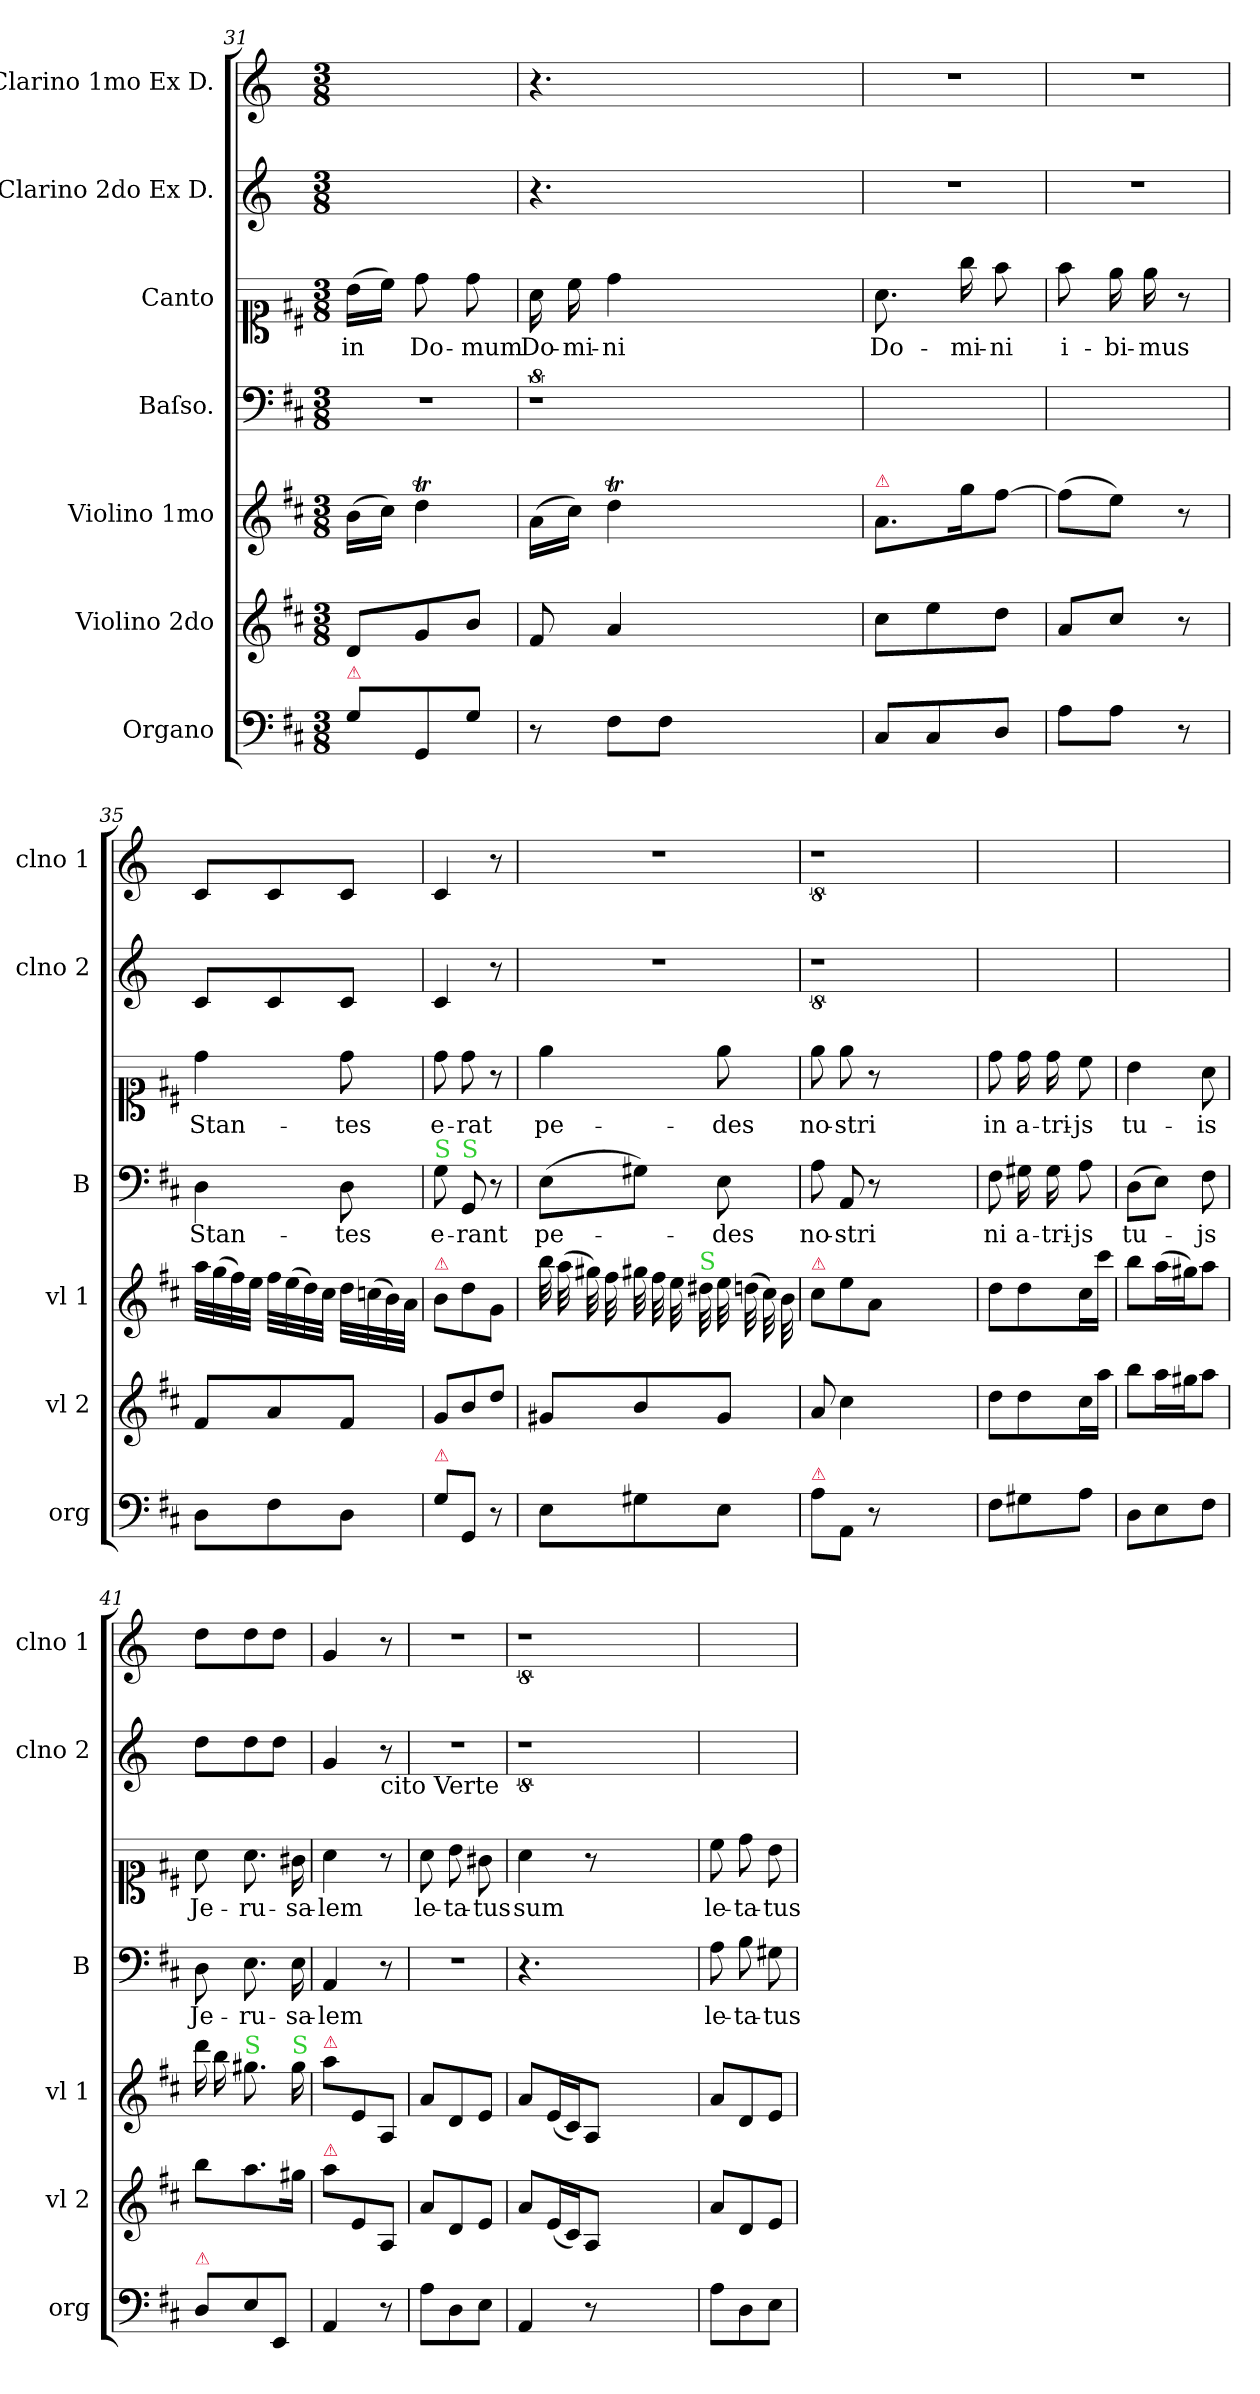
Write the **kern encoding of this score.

**kern	**kern	**kern	**kern	**text	**kern	**text	**kern	**kern
*part7	*part6	*part5	*part4	*part4	*part3	*part3	*part2	*part1
*staff7	*staff6	*staff5	*staff4	*staff4	*staff3	*staff3	*staff2	*staff1
*I"Organo	*I"Violino 2do	*I"Violino 1mo	*I"Baſso.	*	*I"Canto	*	*I"Clarino 2do Ex D.	*I"Clarino 1mo Ex D.
*I'org	*I'vl 2	*I'vl 1	*I'B	*	*	*	*I'clno 2	*I'clno 1
*clefF4	*clefG2	*clefG2	*clefF4	*	*clefC1	*	*clefG2	*clefG2
*	*	*	*	*	*	*	*ITrd-1c-2	*ITrd-1c-2
*k[f#c#]	*k[f#c#]	*k[f#c#]	*k[f#c#]	*	*k[f#c#]	*	*k[f#c#]	*k[f#c#]
*D:	*D:	*D:	*D:	*	*D:	*	*D:	*D:
*M3/8	*M3/8	*M3/8	*M3/8	*	*M3/8	*	*M3/8	*M3/8
=31	=31	=31	=31	=31	=31	=31	=31	=31
!LO:TX:a:color=crimson:t=⚠	!	!	!	!	!	!	!	!
8G/L	8d/L	(16b\LL	4.r	.	(16b\LL	in	4.ryy	4.ryy
.	.	16cc#\JJ)	.	.	16cc#\JJ)	.	.	.
8GG/	8g/	4ddT\	.	.	8dd\	Do-	.	.
8G/J	8b/J	.	.	.	8dd\	-mum	.	.
=32	=32	=32	=32	=32	=32	=32	=32	=32
8r	8f#/	(16a\LL	8%9r	.	16a\	Do-	4.r	4.r
.	.	16cc#\JJ)	.	.	16cc#\	-mi-	.	.
8F#\L	4a/	4ddT\	.	.	4dd\	-ni	.	.
8F#\J	.	.	.	.	.	.	.	.
2.ryy	2.ryy	2.ryy	.	.	2.ryy	.	2.ryy	2.ryy
=33	=33	=33	=33	=33	=33	=33	=33	=33
!	!	!LO:TX:a:color=crimson:t=⚠	!	!	!	!	!	!
8C#/L	8cc#\L	8.a/L	4.ryy	.	8.a\	Do-	4.r	4.r
8C#/	8ee\	.	.	.	.	.	.	.
.	.	16gg\K	.	.	16gg\	-mi-	.	.
8D/J	8dd\J	[8ff#\J	.	.	8ff#\	-ni	.	.
=34	=34	=34	=34	=34	=34	=34	=34	=34
8A\L	8a/L	(8ff#\L]	4.ryy	.	8ff#\	i-	4.r	4.r
8A\J	8cc#/J	8ee\J)	.	.	16ee\	-bi-	.	.
.	.	.	.	.	16ee\	-mus	.	.
8r	8r	8r	.	.	8r	.	.	.
=35	=35	=35	=35	=35	=35	=35	=35	=35
8D\L	8f#/L	32aa\LLL	4D\	Stan-	4dd\	Stan-	8d/L	8d/L
.	.	(32gg\	.	.	.	.	.	.
.	.	32ff#\)	.	.	.	.	.	.
.	.	32ee\JJJ	.	.	.	.	.	.
8F#\	8a/	32ff#\LLL	.	.	.	.	8d/	8d/
.	.	(32ee\	.	.	.	.	.	.
.	.	32dd\)	.	.	.	.	.	.
.	.	32cc#\JJJ	.	.	.	.	.	.
8D\J	8f#/J	32dd\LLL	8D\	-tes	8dd\	-tes	8d/J	8d/J
.	.	(32ccn\	.	.	.	.	.	.
.	.	32b\)	.	.	.	.	.	.
.	.	32a\JJJ	.	.	.	.	.	.
=36	=36	=36	=36	=36	=36	=36	=36	=36
!	!	!	!LO:TX:a:color=limegreen:t=S	!	!	!	!	!
!	!	!LO:TX:a:color=crimson:t=⚠	!	!	!	!	!	!
!LO:TX:a:color=crimson:t=⚠	!	!	!	!	!	!	!	!
8G/L	8g/L	8b\L	8G	e-	8dd\	e-	4d/	4d/
!	!	!	!LO:TX:a:color=limegreen:t=S	!	!	!	!	!
8GG/J	8b/	8dd\	8GG	-rant	8dd\	-rat	.	.
8r	8dd/J	8g/J	8r	.	8r	.	8r	8r
=37	=37	=37	=37	=37	=37	=37	=37	=37
8E\L	8g#X/L	32bb\	(8E\L	pe-	4ee\	pe-	4.r	4.r
.	.	(32aa\	.	.	.	.	.	.
.	.	32gg#X\)	.	.	.	.	.	.
.	.	32ff#\	.	.	.	.	.	.
8G#X\	8b/	32gg#X\	8G#X\J)	.	.	.	.	.
.	.	32ff#\	.	.	.	.	.	.
.	.	32ee\	.	.	.	.	.	.
!	!	!LO:TX:a:color=limegreen:t=S	!	!	!	!	!	!
.	.	32dd#X	.	.	.	.	.	.
8E\J	8g#/J	32ee\	8E\	-des	8ee\	-des	.	.
.	.	(32ddn\	.	.	.	.	.	.
.	.	32cc#\)	.	.	.	.	.	.
.	.	32b\	.	.	.	.	.	.
=38	=38	=38	=38	=38	=38	=38	=38	=38
!	!	!LO:TX:a:color=crimson:t=⚠	!	!	!	!	!	!
!LO:TX:a:color=crimson:t=⚠	!	!	!	!	!	!	!	!
8A\L	8a/	8cc#\L	8A\	no-	8ee\	no-	8%9r	8%9r
8AA\J	4cc#\	8ee\	8AA/	-stri	8ee\	-stri	.	.
8r	.	8a/J	8r	.	8r	.	.	.
2.ryy	2.ryy	2.ryy	2.ryy	.	2.ryy	.	.	.
=39	=39	=39	=39	=39	=39	=39	=39	=39
8F#\L	8dd\L	8dd\L	8F#\	ni	8dd\	in	4.ryy	4.ryy
8G#X\	8dd\	8dd\	16G#X\	a-	16dd\	a-	.	.
.	.	.	16G#\	-tri-	16dd\	-tri-	.	.
8A\J	16cc#\L	16cc#\L	8A\	-js	8cc#\	-js	.	.
.	16aa\JJ	16ccc#\JJ	.	.	.	.	.	.
=40	=40	=40	=40	=40	=40	=40	=40	=40
8D\L	8bb\L	8bb\L	(8D\L	tu-	4b\	tu-	4.ryy	4.ryy
8E\	16aa\L	(16aa\L	8E\J)	.	.	.	.	.
.	16gg#X\J	16gg#X\J)	.	.	.	.	.	.
8F#\J	8aa\J	8aa\J	8F#\	-js	8a\	-is	.	.
=41	=41	=41	=41	=41	=41	=41	=41	=41
!LO:TX:a:color=crimson:t=⚠	!	!	!	!	!	!	!	!
8D/L	8bb\L	16ddd\	8D\	Je-	8a\	Je-	8ee\L	8ee\L
.	.	16bb\	.	.	.	.	.	.
!	!	!LO:TX:a:color=limegreen:t=S	!	!	!	!	!	!
8E/	8.aa\	8.gg#X	8.E\	-ru-	8.a\	-ru-	8ee\	8ee\
8EE/J	.	.	.	.	.	.	8ee\J	8ee\J
!	!	!LO:TX:a:color=limegreen:t=S	!	!	!	!	!	!
.	16gg#X\Jk	16gg#	16E\	-sa-	16g#X\	-sa-	.	.
=42	=42	=42	=42	=42	=42	=42	=42	=42
!	!	!LO:TX:a:color=crimson:t=⚠	!	!	!	!	!	!
!	!LO:TX:a:color=crimson:t=⚠	!	!	!	!	!	!	!
4AA/	8aa\L	8aa\L	4AA/	-lem	4a\	-lem	4a/	4a/
.	8e/	8e/	.	.	.	.	.	.
!	!	!	!	!	!	!	!LO:TX:b:t=cito Verte	!
8r	8A/J	8A/J	8r	.	8r	.	8r	8r
=43	=43	=43	=43	=43	=43	=43	=43	=43
8A\L	8a/L	8a/L	4.r	.	8a\	le-	4.r	4.r
8D\	8d/	8d/	.	.	8b\	-ta-	.	.
8E\J	8e/J	8e/J	.	.	8g#X\	-tus	.	.
=44	=44	=44	=44	=44	=44	=44	=44	=44
4AA/	8a/L	8a/L	4.r	.	4a\	sum	8%9r	8%9r
.	(16e/L	(16e/L	.	.	.	.	.	.
.	16c#/J)	16c#/J)	.	.	.	.	.	.
8r	8A/J	8A/J	.	.	8r	.	.	.
2.ryy	2.ryy	2.ryy	2.ryy	.	2.ryy	.	.	.
=45	=45	=45	=45	=45	=45	=45	=45	=45
8A\L	8a/L	8a/L	8A\	le-	8cc#\	le-	4.ryy	4.ryy
8D\	8d/	8d/	8B\	-ta-	8dd\	-ta-	.	.
8E\J	8e/J	8e/J	8G#X\	-tus	8b\	-tus	.	.
=	=	=	=	=	=	=	=	=
*-	*-	*-	*-	*-	*-	*-	*-	*-
